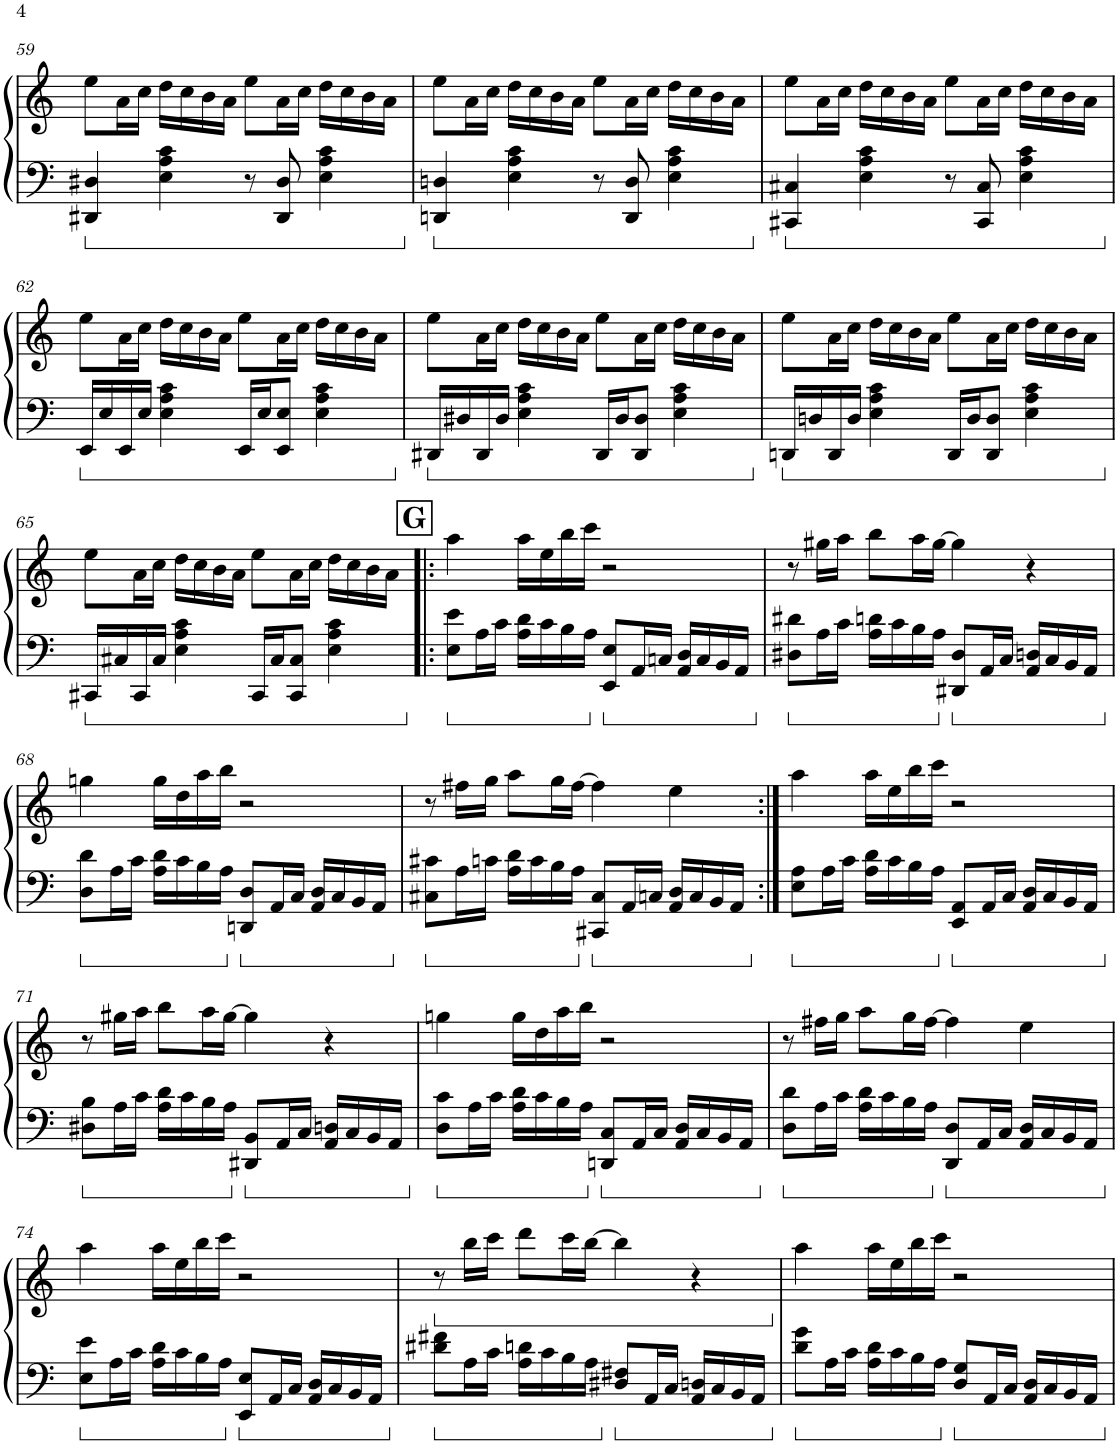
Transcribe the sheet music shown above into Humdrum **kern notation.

**kern	**kern
*part1	*part1
*staff2	*staff1
*I"Piano	*
*I'Pno.	*
!!LO:PB:g=z
*clefG2	*clefG2
*k[]	*k[]
*M4/4	*M4/4
=59	=59
4DD#X/ 4D#X/	8ee\L
.	16a\L
.	16cc\JJ
4E\ 4A\ 4c\	16dd\LL
.	16cc\
.	16b\
.	16a\JJ
8r	8ee\L
8DD#/ 8D#/	16a\L
.	16cc\JJ
4E\ 4A\ 4c\	16dd\LL
.	16cc\
.	16b\
.	16a\JJ
=60	=60
4DDn/ 4Dn/	8ee\L
.	16a\L
.	16cc\JJ
4E\ 4A\ 4c\	16dd\LL
.	16cc\
.	16b\
.	16a\JJ
8r	8ee\L
8DD/ 8D/	16a\L
.	16cc\JJ
4E\ 4A\ 4c\	16dd\LL
.	16cc\
.	16b\
.	16a\JJ
=61	=61
4CC#X/ 4C#X/	8ee\L
.	16a\L
.	16cc\JJ
4E\ 4A\ 4c\	16dd\LL
.	16cc\
.	16b\
.	16a\JJ
8r	8ee\L
8CC#/ 8C#/	16a\L
.	16cc\JJ
4E\ 4A\ 4c\	16dd\LL
.	16cc\
.	16b\
.	16a\JJ
!!LO:LB:g=z
=62	=62
16EE/LL	8ee\L
16E/	.
16EE/	16a\L
16E/JJ	16cc\JJ
4E\ 4A\ 4c\	16dd\LL
.	16cc\
.	16b\
.	16a\JJ
16EE/LL	8ee\L
16E/J	.
8EE/ 8E/J	16a\L
.	16cc\JJ
4E\ 4A\ 4c\	16dd\LL
.	16cc\
.	16b\
.	16a\JJ
=63	=63
16DD#X/LL	8ee\L
16D#X/	.
16DD#/	16a\L
16D#/JJ	16cc\JJ
4E\ 4A\ 4c\	16dd\LL
.	16cc\
.	16b\
.	16a\JJ
16DD#/LL	8ee\L
16D#/J	.
8DD#/ 8D#/J	16a\L
.	16cc\JJ
4E\ 4A\ 4c\	16dd\LL
.	16cc\
.	16b\
.	16a\JJ
=64	=64
16DDn/LL	8ee\L
16Dn/	.
16DD/	16a\L
16D/JJ	16cc\JJ
4E\ 4A\ 4c\	16dd\LL
.	16cc\
.	16b\
.	16a\JJ
16DD/LL	8ee\L
16D/J	.
8DD/ 8D/J	16a\L
.	16cc\JJ
4E\ 4A\ 4c\	16dd\LL
.	16cc\
.	16b\
.	16a\JJ
!!LO:LB:g=z
=65	=65
16CC#X/LL	8ee\L
16C#X/	.
16CC#/	16a\L
16C#/JJ	16cc\JJ
4E\ 4A\ 4c\	16dd\LL
.	16cc\
.	16b\
.	16a\JJ
16CC#/LL	8ee\L
16C#/J	.
8CC#/ 8C#/J	16a\L
.	16cc\JJ
4E\ 4A\ 4c\	16dd\LL
.	16cc\
.	16b\
.	16a\JJ
!!LO:REH:place=s1:a:B:cj:fs=14:t=G
=66!|:	=66!|:
8E\ 8e\L	4aa\
16A\L	.
16c\JJ	.
16A\ 16d\LL	16aa\LL
16c\	16ee\
16B\	16bb\
16A\JJ	16ccc\JJ
8EE/ 8E/L	2r
16AA/L	.
16Cn/JJ	.
16AA/ 16D/LL	.
16C/	.
16BB/	.
16AA/JJ	.
=67	=67
8D#X\ 8d#X\L	8r
16A\L	16gg#X\LL
16c\JJ	16aa\JJ
16A\ 16dn\LL	8bb\L
16c\	.
16B\	16aa\L
16A\JJ	[16gg#\JJ
8DD#X/ 8D#/L	4gg#\]
16AA/L	.
16C/JJ	.
16AA/ 16Dn/LL	4r
16C/	.
16BB/	.
16AA/JJ	.
!!LO:LB:g=z
=68	=68
8D\ 8d\L	4ggn\
16A\L	.
16c\JJ	.
16A\ 16d\LL	16gg\LL
16c\	16dd\
16B\	16aa\
16A\JJ	16bb\JJ
8DDn/ 8D/L	2r
16AA/L	.
16C/JJ	.
16AA/ 16D/LL	.
16C/	.
16BB/	.
16AA/JJ	.
=69	=69
8C#X\ 8c#X\L	8r
16A\L	16ff#X\LL
16cn\JJ	16gg\JJ
16A\ 16d\LL	8aa\L
16c\	.
16B\	16gg\L
16A\JJ	[16ff#\JJ
8CC#X/ 8C#/L	4ff#\]
16AA/L	.
16Cn/JJ	.
16AA/ 16D/LL	4ee\
16C/	.
16BB/	.
16AA/JJ	.
=70:|!	=70:|!
8E\ 8A\L	4aa\
16A\L	.
16c\JJ	.
16A\ 16d\LL	16aa\LL
16c\	16ee\
16B\	16bb\
16A\JJ	16ccc\JJ
8EE/ 8AA/L	2r
16AA/L	.
16C/JJ	.
16AA/ 16D/LL	.
16C/	.
16BB/	.
16AA/JJ	.
!!LO:LB:g=z
=71	=71
8D#X\ 8B\L	8r
16A\L	16gg#X\LL
16c\JJ	16aa\JJ
16A\ 16d\LL	8bb\L
16c\	.
16B\	16aa\L
16A\JJ	[16gg#\JJ
8DD#X/ 8BB/L	4gg#\]
16AA/L	.
16C/JJ	.
16AA/ 16Dn/LL	4r
16C/	.
16BB/	.
16AA/JJ	.
=72	=72
8D\ 8c\L	4ggn\
16A\L	.
16c\JJ	.
16A\ 16d\LL	16gg\LL
16c\	16dd\
16B\	16aa\
16A\JJ	16bb\JJ
8DDn/ 8C/L	2r
16AA/L	.
16C/JJ	.
16AA/ 16D/LL	.
16C/	.
16BB/	.
16AA/JJ	.
=73	=73
8D\ 8d\L	8r
16A\L	16ff#X\LL
16c\JJ	16gg\JJ
16A\ 16d\LL	8aa\L
16c\	.
16B\	16gg\L
16A\JJ	[16ff#\JJ
8DD/ 8D/L	4ff#\]
16AA/L	.
16C/JJ	.
16AA/ 16D/LL	4ee\
16C/	.
16BB/	.
16AA/JJ	.
!!LO:LB:g=z
=74	=74
8E\ 8e\L	4aa\
16A\L	.
16c\JJ	.
16A\ 16d\LL	16aa\LL
16c\	16ee\
16B\	16bb\
16A\JJ	16ccc\JJ
8EE/ 8E/L	2r
16AA/L	.
16C/JJ	.
16AA/ 16D/LL	.
16C/	.
16BB/	.
16AA/JJ	.
=75	=75
*	*ped
8d#X\ 8f#X\L	8r
16A\L	16bb\LL
16c\JJ	16ccc\JJ
16A\ 16dn\LL	8ddd\L
16c\	.
16B\	16ccc\L
16A\JJ	[16bb\JJ
8D#X/ 8F#X/L	4bb\]
16AA/L	.
16C/JJ	.
16AA/ 16Dn/LL	4r
16C/	.
16BB/	.
16AA/JJ	.
=76	=76
*	*Xped
8d\ 8g\L	4aa\
16A\L	.
16c\JJ	.
16A\ 16d\LL	16aa\LL
16c\	16ee\
16B\	16bb\
16A\JJ	16ccc\JJ
8D/ 8G/L	2r
16AA/L	.
16C/JJ	.
16AA/ 16D/LL	.
16C/	.
16BB/	.
16AA/JJ	.
=	=
*-	*-
